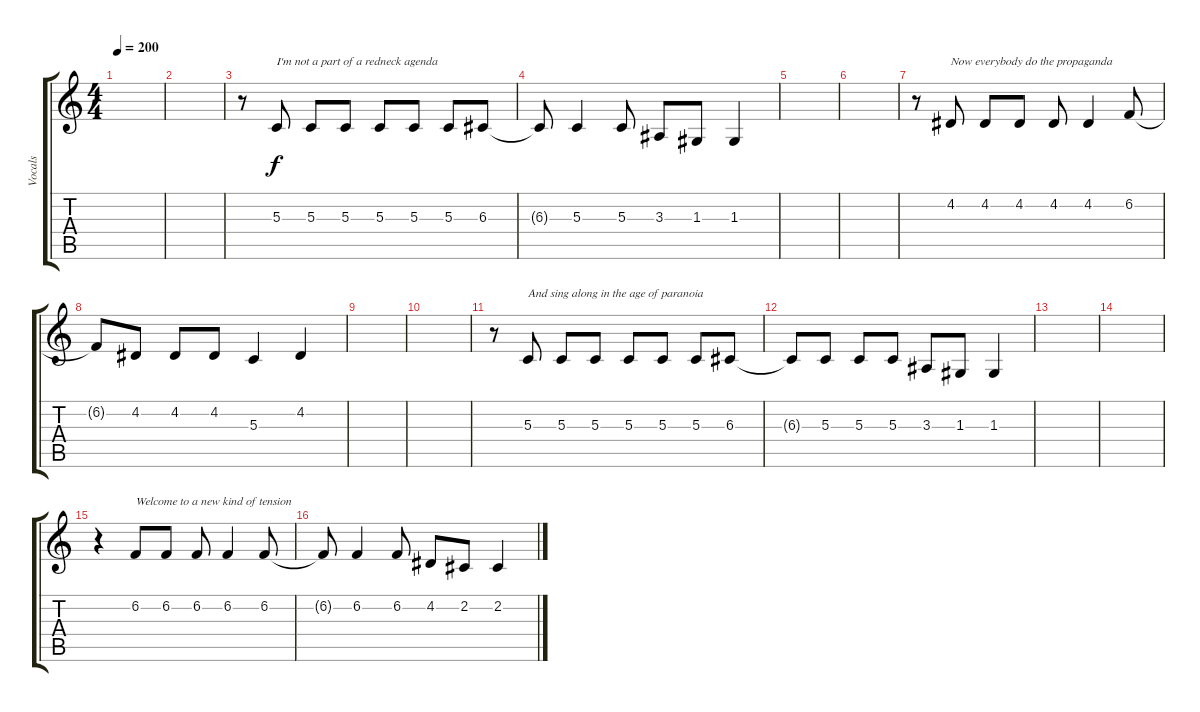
\track ("Vocals" "Vocals") {instrument tenorsax}
\staff {score tabs}
\tuning (E4 B3 G3 D3 A2 E2) {hide}
\ts (4 4)
\tempo 200
\clef g2
\ks c
|
|
r.8 5.3.8{txt "I'm not a part of a redneck agenda"} 5.3.8 5.3.8 5.3.8 5.3.8 5.3.8 6.3.8 |
6.3{t}.8 5.3.4 5.3.8 3.3.8 1.3.8 1.3.4 |
|
|
r.8 4.2.8{txt "Now everybody do the propaganda"} 4.2.8 4.2.8 4.2.8 4.2.4 6.2.8 |
6.2{t}.8 4.2.8 4.2.8 4.2.8 5.3.4 4.2.4 |
|
|
r.8 5.3.8{txt "And sing along in the age of paranoia"} 5.3.8 5.3.8 5.3.8 5.3.8 5.3.8 6.3.8 |
6.3{t}.8 5.3.8 5.3.8 5.3.8 3.3.8 1.3.8 1.3.4 |
|
|
r.4 6.2.8{txt "Welcome to a new kind of tension"} 6.2.8 6.2.8 6.2.4 6.2.8 |
6.2{t}.8 6.2.4 6.2.8 4.2.8 2.2.8 2.2.4
